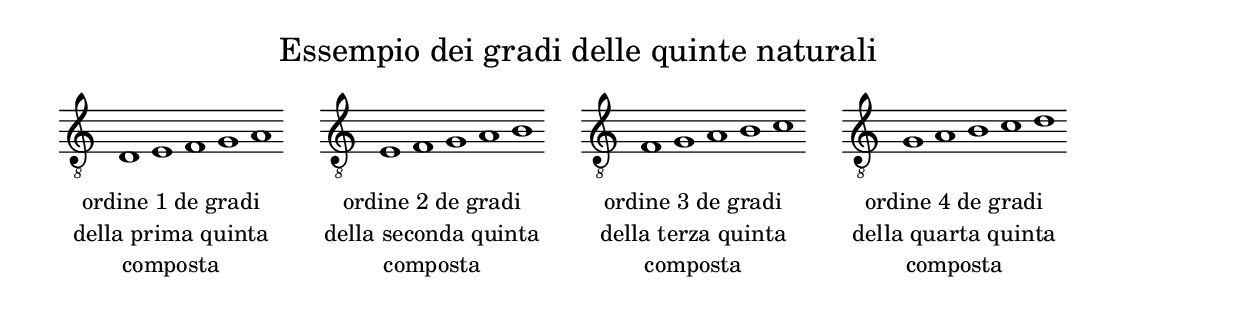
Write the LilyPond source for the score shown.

\version "2.22.2"

% Auto generated file

\header {
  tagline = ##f
}

dot = {
   \once \override Script.add-stem-support = ##f
   \once \override Script.toward-stem-shift = 0
   \once \override Script.skyline-horizontal-padding = 0
   \once \override Script.direction = 1
   \once \override Script.font-size = 1
}

\markup {
  \center-column {
    \line {
      \center-align
      \fontsize#3 { \concat { \normal-text "Essempio dei gradi delle quinte naturali"} }
    }
    \null
    \line {
      \center-column {

        \line {
          \score {
            <<
              \new Staff \with { instrumentName = ""} {
                \override Staff.TimeSignature.stencil = ##f
                \override Staff.NoteHead.style = #'baroque
                \accidentalStyle Score.forget
                \override Rest.style = #'default
                \override NoteHead.style = #'default
                \cadenzaOn
                \clef "treble_8"
                \key c #`((0 . ,NATURAL) (1 . ,NATURAL) (2 . ,NATURAL)
                          (3 . ,NATURAL) (4 . ,NATURAL) (5 . ,NATURAL)
                          (6 . ,NATURAL))  d1   e1   f1   g1   a1  
                \cadenzaOff
              }
            >>
            \layout {
              \context {
                \Score
                \override SpacingSpanner.common-shortest-duration = #(ly:make-moment 1)
              }
            }
          }
        }
        \null
        \line {
          \left-align {  \normal-text "ordine 1 de gradi" }
        }
        \line {
          \left-align {  \normal-text "della prima quinta" }
        }
        \line {
          \left-align {  \normal-text "composta" }
        }

      }
      \hspace #3 
      \center-column {

        \line {
          \score {
            <<
              \new Staff \with { instrumentName = ""} {
                \override Staff.TimeSignature.stencil = ##f
                \override Staff.NoteHead.style = #'baroque
                \accidentalStyle Score.forget
                \override Rest.style = #'default
                \override NoteHead.style = #'default
                \cadenzaOn
                \clef "treble_8"
                \key c #`((0 . ,NATURAL) (1 . ,NATURAL) (2 . ,NATURAL)
                          (3 . ,NATURAL) (4 . ,NATURAL) (5 . ,NATURAL)
                          (6 . ,NATURAL))  e1   f1   g1   a1   b1  
                \cadenzaOff
              }
            >>
            \layout {
              \context {
                \Score
                \override SpacingSpanner.common-shortest-duration = #(ly:make-moment 1)
              }
            }
          }
        }
        \null
        \line {
          \left-align {  \normal-text "ordine 2 de gradi" }
        }
        \line {
          \left-align {  \normal-text "della seconda quinta" }
        }
        \line {
          \left-align {  \normal-text "composta" }
        }

      }
      \hspace #3 
      \center-column {

        \line {
          \score {
            <<
              \new Staff \with { instrumentName = ""} {
                \override Staff.TimeSignature.stencil = ##f
                \override Staff.NoteHead.style = #'baroque
                \accidentalStyle Score.forget
                \override Rest.style = #'default
                \override NoteHead.style = #'default
                \cadenzaOn
                \clef "treble_8"
                \key c #`((0 . ,NATURAL) (1 . ,NATURAL) (2 . ,NATURAL)
                          (3 . ,NATURAL) (4 . ,NATURAL) (5 . ,NATURAL)
                          (6 . ,NATURAL))  f1   g1   a1   b1   c'1  
                \cadenzaOff
              }
            >>
            \layout {
              \context {
                \Score
                \override SpacingSpanner.common-shortest-duration = #(ly:make-moment 1)
              }
            }
          }
        }
        \null
        \line {
          \left-align {  \normal-text "ordine 3 de gradi" }
        }
        \line {
          \left-align {  \normal-text "della terza quinta" }
        }
        \line {
          \left-align {  \normal-text "composta" }
        }

      }
      \hspace #3 
      \center-column {

        \line {
          \score {
            <<
              \new Staff \with { instrumentName = ""} {
                \override Staff.TimeSignature.stencil = ##f
                \override Staff.NoteHead.style = #'baroque
                \accidentalStyle Score.forget
                \override Rest.style = #'default
                \override NoteHead.style = #'default
                \cadenzaOn
                \clef "treble_8"
                \key c #`((0 . ,NATURAL) (1 . ,NATURAL) (2 . ,NATURAL)
                          (3 . ,NATURAL) (4 . ,NATURAL) (5 . ,NATURAL)
                          (6 . ,NATURAL))  g1   a1   b1   c'1   d'1  
                \cadenzaOff
              }
            >>
            \layout {
              \context {
                \Score
                \override SpacingSpanner.common-shortest-duration = #(ly:make-moment 1)
              }
            }
          }
        }
        \null
        \line {
          \left-align {  \normal-text "ordine 4 de gradi" }
        }
        \line {
          \left-align {  \normal-text "della quarta quinta" }
        }
        \line {
          \left-align {  \normal-text "composta" }
        }

      }
      \hspace #3 

    }
  }
}